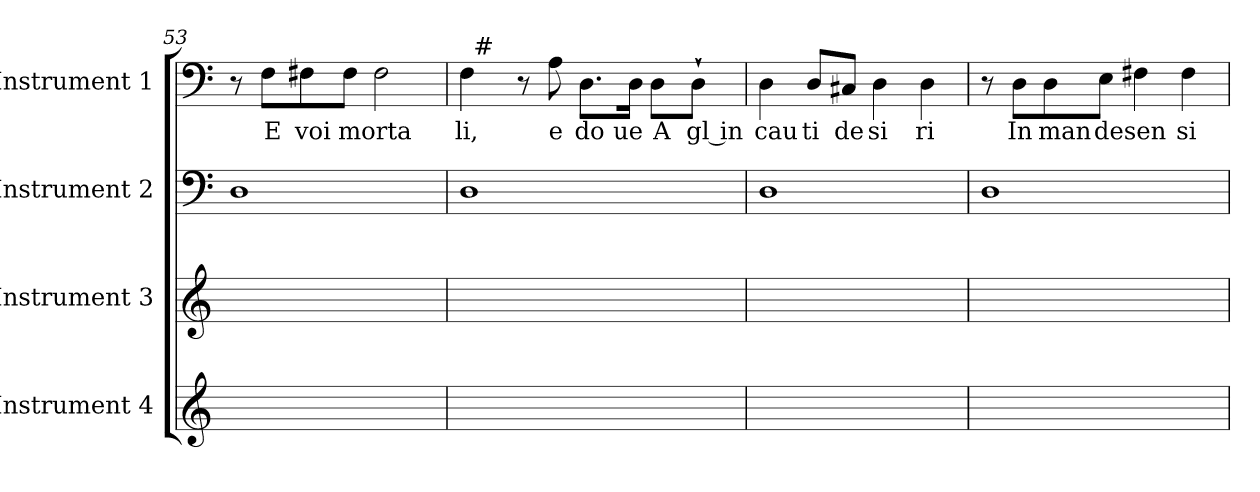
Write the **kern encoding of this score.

**kern	**kern	**kern	**kern	**text
*part4	*part3	*part2	*part1	*part1
*staff4	*staff3	*staff2	*staff1	*staff1
*I"Instrument 4	*I"Instrument 3	*I"Instrument 2	*I"Instrument 1	*
*clefG2	*clefG2	*clefF4	*clefF4	*
*k[]	*k[]	*k[]	*k[]	*
=53	=53	=53	=53	=53
1ryy	1ryy	1D	8r	.
!	!	!	!	!LO:LY:b
.	.	.	8F\L	E
!	!	!	!	!LO:LY:b
.	.	.	8F#X\	voi
!	!	!	!	!LO:LY:b
.	.	.	8F#\J	morta
.	.	.	2F#\	.
=54	=54	=54	=54	=54
!	!	!	!	!LO:LY:b
*	*	*	*^	*
1ryy	1ryy	1D	4F\	32ryy	li,
!	!	!	!	!LO:TX:a:t=#	!
.	.	.	.	2ryy	.
.	.	.	8r	.	.
!	!	!	!	!	!LO:LY:b
.	.	.	8A\	.	e
!	!	!	!	!	!LO:LY:b
.	.	.	8.D\L	.	do
.	.	.	.	4...ryy	.
!	!	!	!	!	!LO:LY:b
.	.	.	16D\Jk	.	ue
!	!	!	!	!	!LO:LY:b
.	.	.	8D\L	.	A
!	!	!	!	!	!LO:LY:b
.	.	.	8D`<\J	.	gl in
=55	=55	=55	=55	=55	=55
!	!	!	!	!	!LO:LY:b
*	*	*	*v	*v	*
1ryy	1ryy	1D	4D\	cau
!	!	!	!	!LO:LY:b
.	.	.	8D/L	ti
!	!	!	!	!LO:LY:b
.	.	.	8C#X/J	de
!	!	!	!	!LO:LY:b
.	.	.	4D\	si
!	!	!	!	!LO:LY:b
.	.	.	4D\	ri
!!LO:LB:g=z
=56	=56	=56	=56	=56
1ryy	1ryy	1D	8r	.
!	!	!	!	!LO:LY:b
.	.	.	8D\L	In
!	!	!	!	!LO:LY:b
.	.	.	8D\	man
!	!	!	!	!LO:LY:b
.	.	.	8E\J	desen
.	.	.	4F#X\	.
!	!	!	!	!LO:LY:b
.	.	.	4F#\	si
=	=	=	=	=
*-	*-	*-	*-	*-
